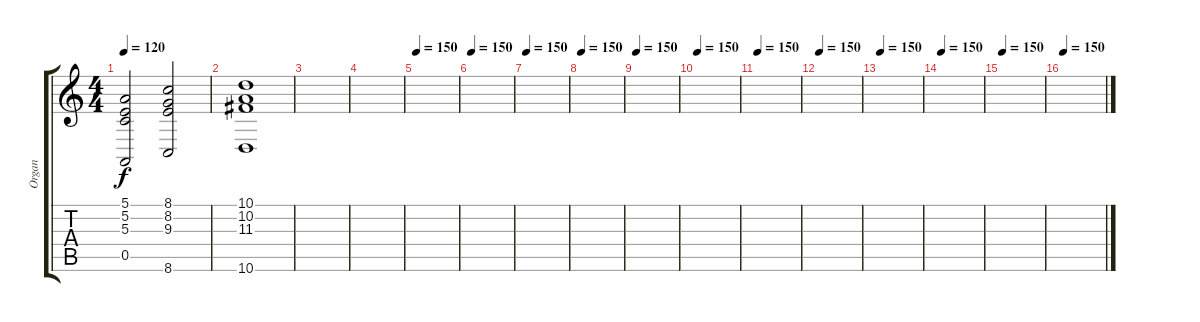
\track ("Organ" "Organ") {instrument lead3calliope}
\staff {score tabs}
\tuning (E4 B3 G3 D3 A2 E2) {hide}
\ts (4 4)
\tempo 120
\clef g2
\ks aminor
(5.1 5.2 5.3 0.5).2{dy f} (8.1 8.2 9.3 8.6).2 |
(10.1 10.2 11.3 10.6).1 |
|
|
\tempo 150
|
\tempo 150
|
\tempo 150
|
\tempo 150
|
\tempo 150
|
\tempo 150
|
\tempo 150
|
\tempo 150
|
\tempo 150
|
\tempo 150
|
\tempo 150
|
\tempo 150
